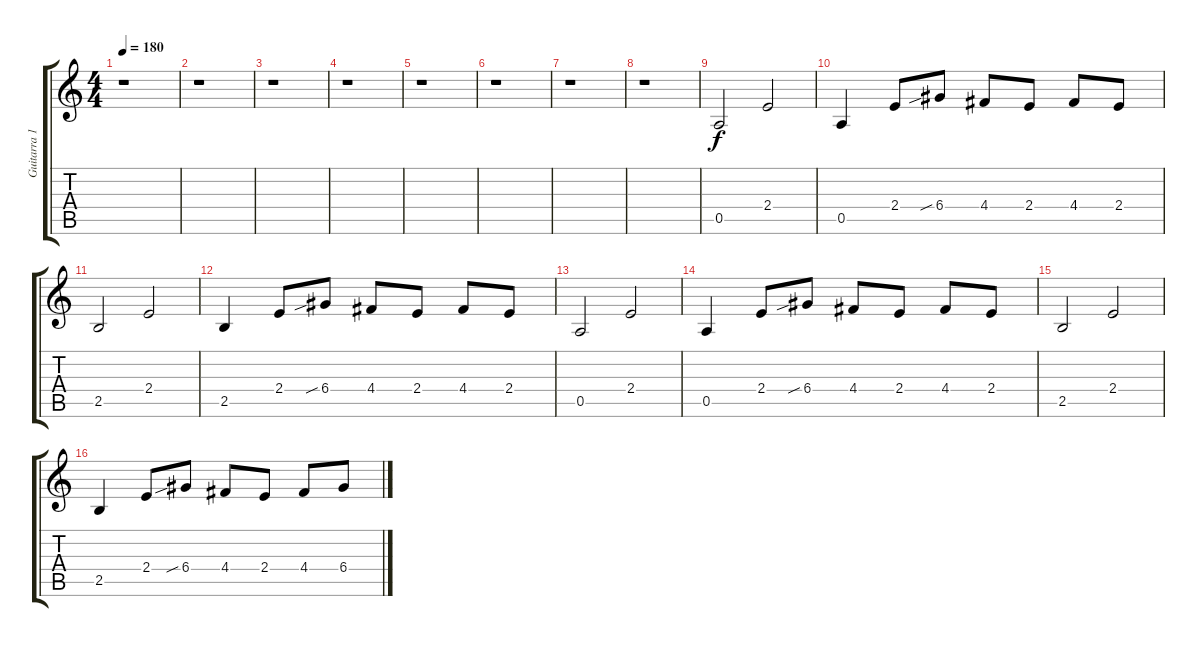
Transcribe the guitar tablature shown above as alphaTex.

\track ("Guitarra 1 Distorção" "Guitarra 1") {instrument distortionguitar}
\staff {score tabs}
\tuning (E4 B3 G3 D3 A2 E2) {hide}
\ts (4 4)
\tempo 180
\clef g2
\ks c
r.1{dy f} |
r.1 |
r.1 |
r.1 |
r.1 |
r.1 |
r.1 |
r.1 |
0.5.2 2.4.2 |
0.5.4 2.4.8 6.4{sib}.8 4.4.8 2.4.8 4.4.8 2.4.8 |
2.5.2 2.4.2 |
2.5.4 2.4.8 6.4{sib}.8 4.4.8 2.4.8 4.4.8 2.4.8 |
0.5.2 2.4.2 |
0.5.4 2.4.8 6.4{sib}.8 4.4.8 2.4.8 4.4.8 2.4.8 |
2.5.2 2.4.2 |
2.5.4 2.4.8 6.4{sib}.8 4.4.8 2.4.8 4.4.8 6.4.8
